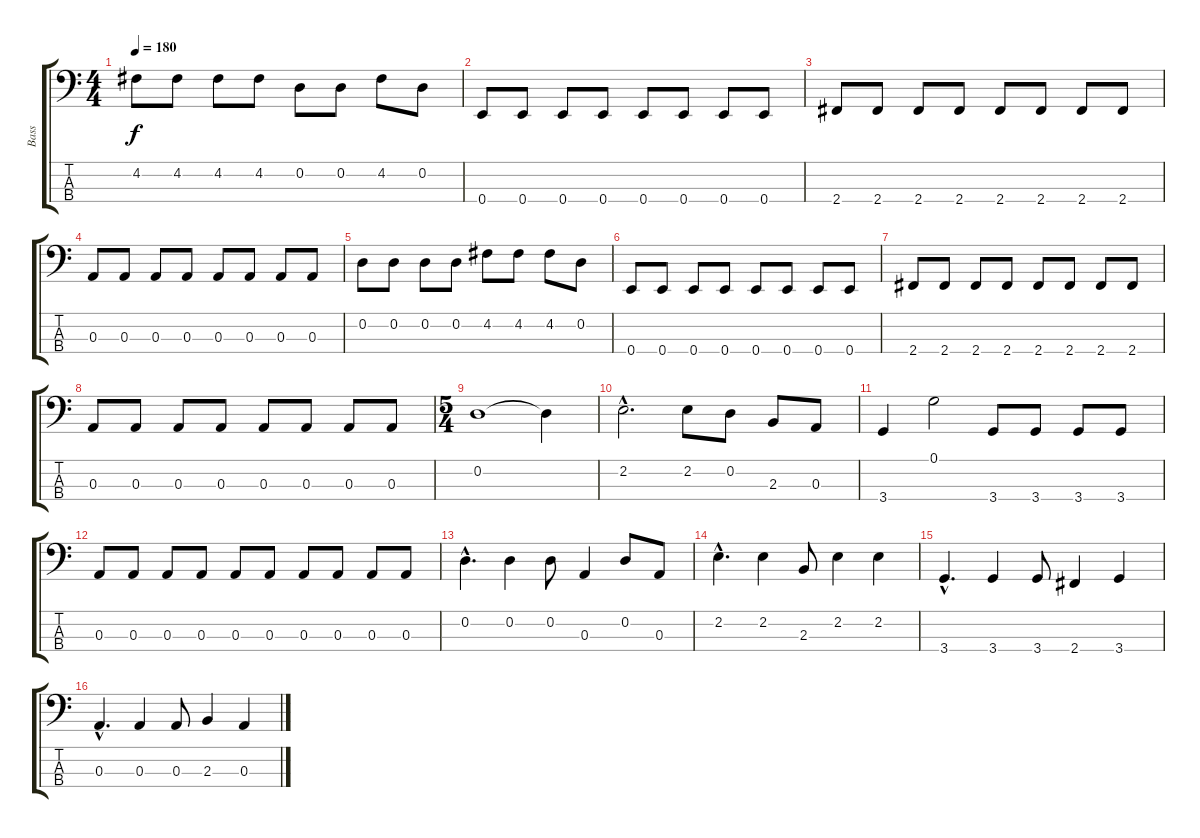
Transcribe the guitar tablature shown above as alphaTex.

\track ("Bass" "Bass") {instrument electricbasspick}
\staff {score tabs}
\tuning (G2 D2 A1 E1) {hide}
\ts (4 4)
\tempo 180
\clef f4
\ks c
4.2.8{dy f} 4.2.8 4.2.8 4.2.8 0.2.8 0.2.8 4.2.8 0.2.8 |
0.4.8 0.4.8 0.4.8 0.4.8 0.4.8 0.4.8 0.4.8 0.4.8 |
2.4.8 2.4.8 2.4.8 2.4.8 2.4.8 2.4.8 2.4.8 2.4.8 |
0.3.8 0.3.8 0.3.8 0.3.8 0.3.8 0.3.8 0.3.8 0.3.8 |
0.2.8 0.2.8 0.2.8 0.2.8 4.2.8 4.2.8 4.2.8 0.2.8 |
0.4.8 0.4.8 0.4.8 0.4.8 0.4.8 0.4.8 0.4.8 0.4.8 |
2.4.8 2.4.8 2.4.8 2.4.8 2.4.8 2.4.8 2.4.8 2.4.8 |
0.3.8 0.3.8 0.3.8 0.3.8 0.3.8 0.3.8 0.3.8 0.3.8 |
\ts (5 4)
0.2.1 0.2{t}.4 |
2.2{hac}.2{d} 2.2.8 0.2.8 2.3.8 0.3.8 |
3.4.4 0.1.2 3.4.8 3.4.8 3.4.8 3.4.8 |
0.3.8 0.3.8 0.3.8 0.3.8 0.3.8 0.3.8 0.3.8 0.3.8 0.3.8 0.3.8 |
0.2{hac}.4{d} 0.2.4 0.2.8 0.3.4 0.2.8 0.3.8 |
2.2{hac}.4{d} 2.2.4 2.3.8 2.2.4 2.2.4 |
3.4{hac}.4{d} 3.4.4 3.4.8 2.4.4 3.4.4 |
0.3{hac}.4{d} 0.3.4 0.3.8 2.3.4 0.3.4
